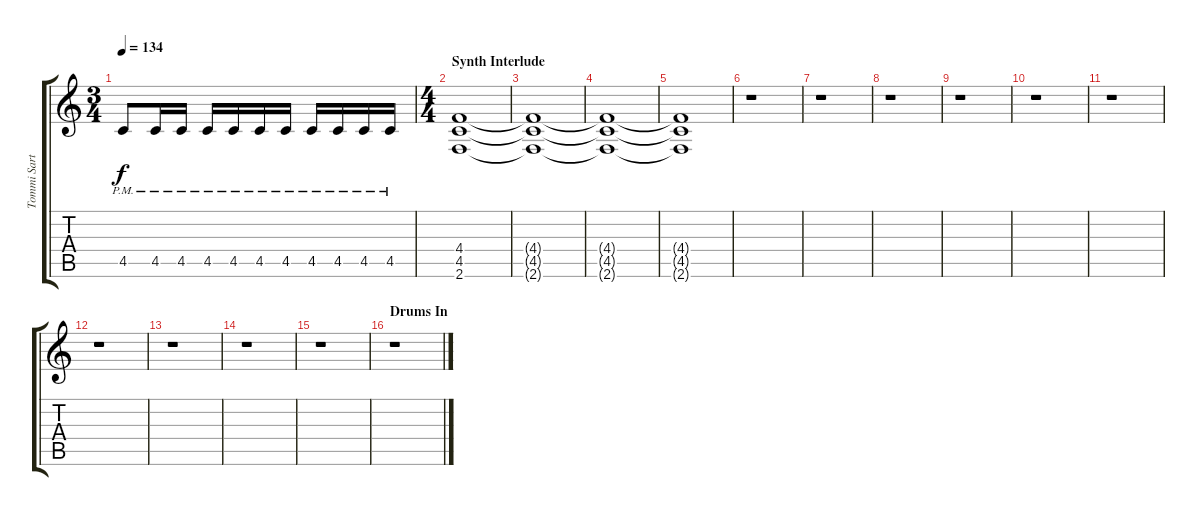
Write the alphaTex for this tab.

\track ("Tommi Sartanen - Guitar I" "Tommi Sart") {instrument distortionguitar}
\staff {score tabs}
\tuning (Eb4 Bb3 Gb3 Db3 Ab2 Eb2) {hide}
\ts (3 4)
\tempo 134
\clef g2
\ks c
4.5{pm}.8{dy f} 4.5{pm}.16 4.5{pm}.16 4.5{pm}.16 4.5{pm}.16 4.5{pm}.16 4.5{pm}.16 4.5{pm}.16 4.5{pm}.16 4.5{pm}.16 4.5{pm}.16 |
\ts (4 4)
\section ("" "Synth Interlude")
(4.4 4.5 2.6).1{volume 0} |
(4.4{t} 4.5{t} 2.6{t}).1 |
(4.4{t} 4.5{t} 2.6{t}).1 |
(4.4{t} 4.5{t} 2.6{t}).1 |
r.1 |
r.1{volume 0} |
r.1 |
r.1 |
r.1 |
r.1 |
r.1 |
r.1 |
r.1 |
r.1 |
\section ("" "Drums In")
r.1
